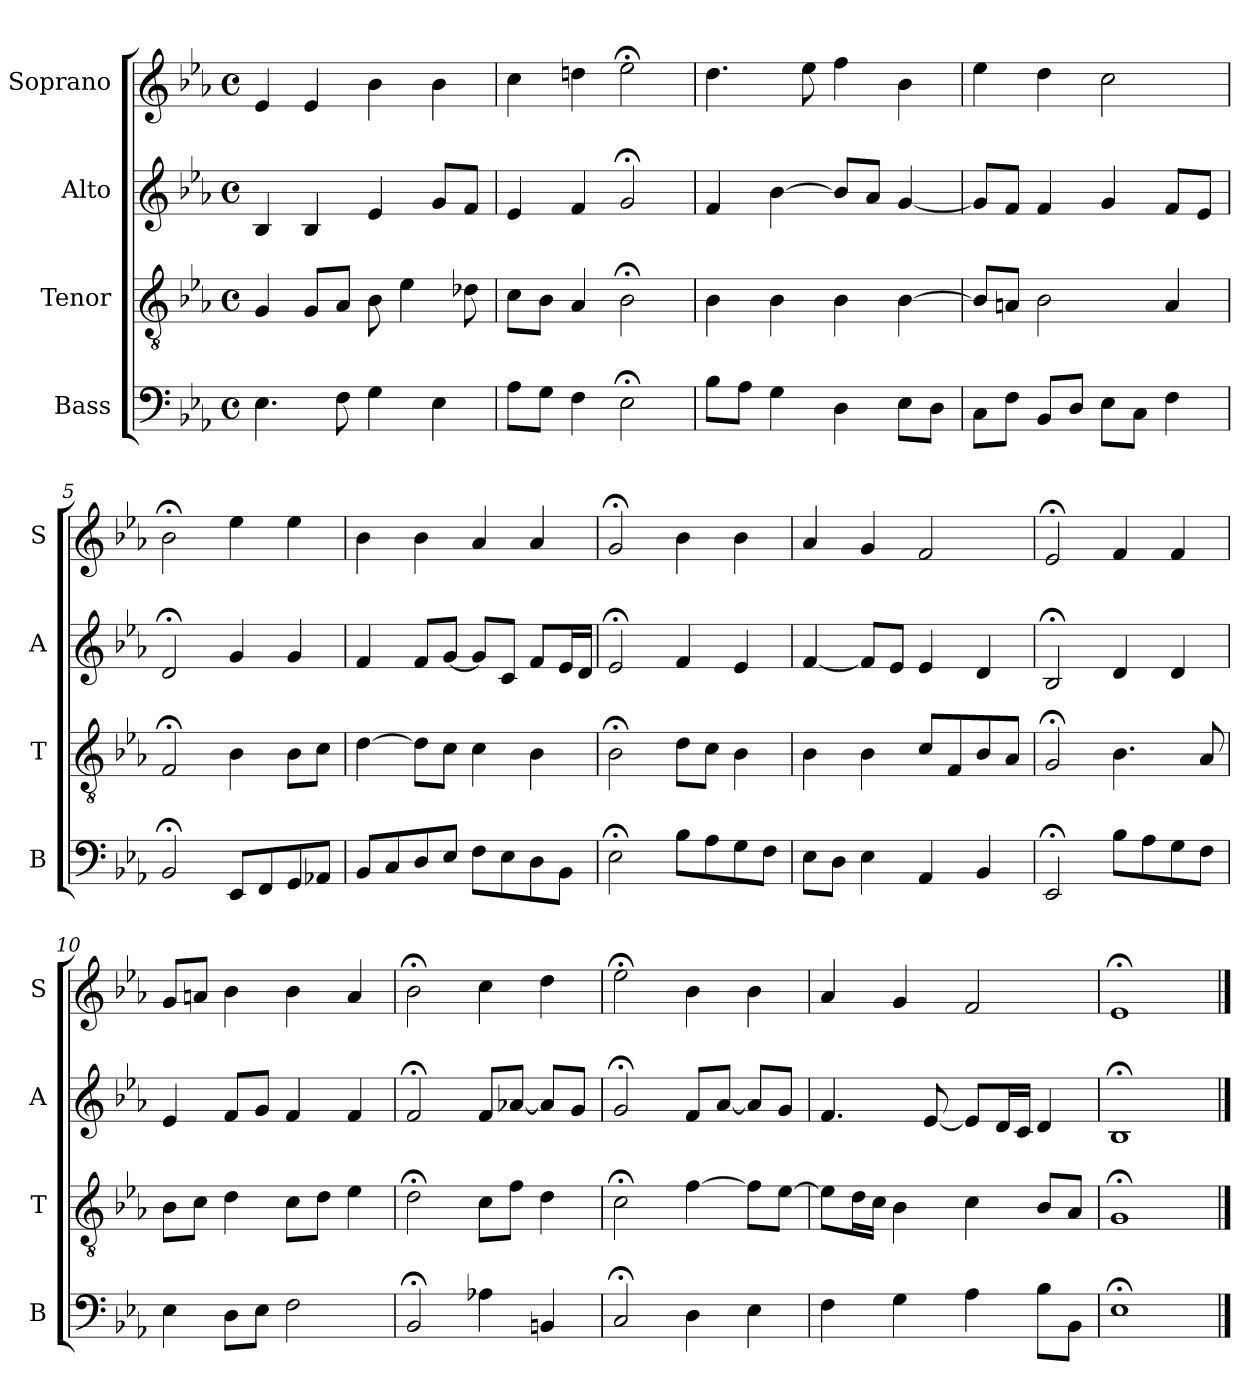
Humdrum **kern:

**kern	**kern	**kern	**kern
*part4	*part3	*part2	*part1
*staff4	*staff3	*staff2	*staff1
*I"Bass	*I"Tenor	*I"Alto	*I"Soprano
*I'B	*I'T	*I'A	*I'S
*clefF4	*clefGv2	*clefG2	*clefG2
*k[b-e-a-]	*k[b-e-a-]	*k[b-e-a-]	*k[b-e-a-]
*E-:	*E-:	*E-:	*E-:
*M4/4	*M4/4	*M4/4	*M4/4
*met(c)	*met(c)	*met(c)	*met(c)
*MM100	*MM100	*MM100	*MM100
=1	=1	=1	=1
4.E-	4G	4B-i	4e-i
.	8GL	4B-i	4e-i
8F	8A-J	.	.
4G	8B-	4e-i	4b-i
.	4e-	.	.
4E-	.	8gL	4b-
.	8d-X	8fJ	.
=2	=2	=2	=2
8A-L	8cL	4e-	4cc
8GJ	8B-J	.	.
4F	4A-	4f	4ddn
2E-;<	2B-;<	2g;<	2ee-;<
=3	=3	=3	=3
8B-L	4B-	4f	4.dd
8A-J	.	.	.
4G	4B-	[4b-	.
.	.	.	8ee-
4D	4B-	8b-L]	4ff
.	.	8a-J	.
8E-L	[4B-	[4g	4b-
8DJ	.	.	.
=4	=4	=4	=4
8CL	8B-L]	8gL]	4ee-
8FJ	8AnJ	8fJ	.
8BB-L	2B-	4f	4dd
8DJ	.	.	.
8E-L	.	4g	2cc
8CJ	.	.	.
4F	4A	8fL	.
.	.	8e-J	.
=5	=5	=5	=5
2BB-;<	2F;<	2d;<	2b-;<
8EE-L	4B-	4g	4ee-
8FF	.	.	.
8GG	8B-L	4g	4ee-
8AA-XJ	8cJ	.	.
=6	=6	=6	=6
8BB-L	[4d	4f	4b-
8C	.	.	.
8D	8dL]	8fL	4b-
8E-J	8cJ	[8gJ	.
8FL	4c	8gL]	4a-
8E-	.	8cJ	.
8D	4B-	8fL	4a-
8BB-J	.	16e-L	.
.	.	16dJJ	.
=7	=7	=7	=7
2E-;<	2B-;<	2e-;<	2g;<
8B-L	8dL	4f	4b-
8A-	8cJ	.	.
8G	4B-	4e-	4b-
8FJ	.	.	.
=8	=8	=8	=8
8E-L	4B-	[4f	4a-
8DJ	.	.	.
4E-	4B-	8fL]	4g
.	.	8e-J	.
4AA-	8cL	4e-	2f
.	8F	.	.
4BB-	8B-	4d	.
.	8A-J	.	.
=9	=9	=9	=9
2EE-;<	2G;<i	2B-;<	2e-;<i
8B-L	4.B-i	4d	4fi
8A-	.	.	.
8G	.	4d	4f
8FJ	8A-	.	.
=10	=10	=10	=10
4E-	8B-L	4e-	8gL
.	8cJ	.	8anJ
8DL	4d	8fL	4b-
8E-J	.	8gJ	.
2F	8cL	4f	4b-
.	8dJ	.	.
.	4e-	4f	4a
=11	=11	=11	=11
2BB-;<	2d;<	2f;<	2b-;<
4A-X	8cL	8fL	4cc
.	8fJ	[8a-XJ	.
4BBn	4d	8a-L]	4dd
.	.	8gJ	.
=12	=12	=12	=12
2C;<	2c;<	2g;<	2ee-;<
4D	[4f	8fL	4b-
.	.	[8a-J	.
4E-	8fL]	8a-L]	4b-
.	[8e-J	8gJ	.
=13	=13	=13	=13
4F	8e-L]	4.f	4a-
.	16dL	.	.
.	16cJJ	.	.
4G	4B-	.	4g
.	.	[8e-	.
4A-	4c	8e-L]	2f
.	.	16dL	.
.	.	16cJJ	.
8B-L	8B-L	4d	.
8BB-J	8A-J	.	.
=14	=14	=14	=14
1E-;<	1G;<	1B-;<	1e-;<
==	==	==	==
*-	*-	*-	*-
